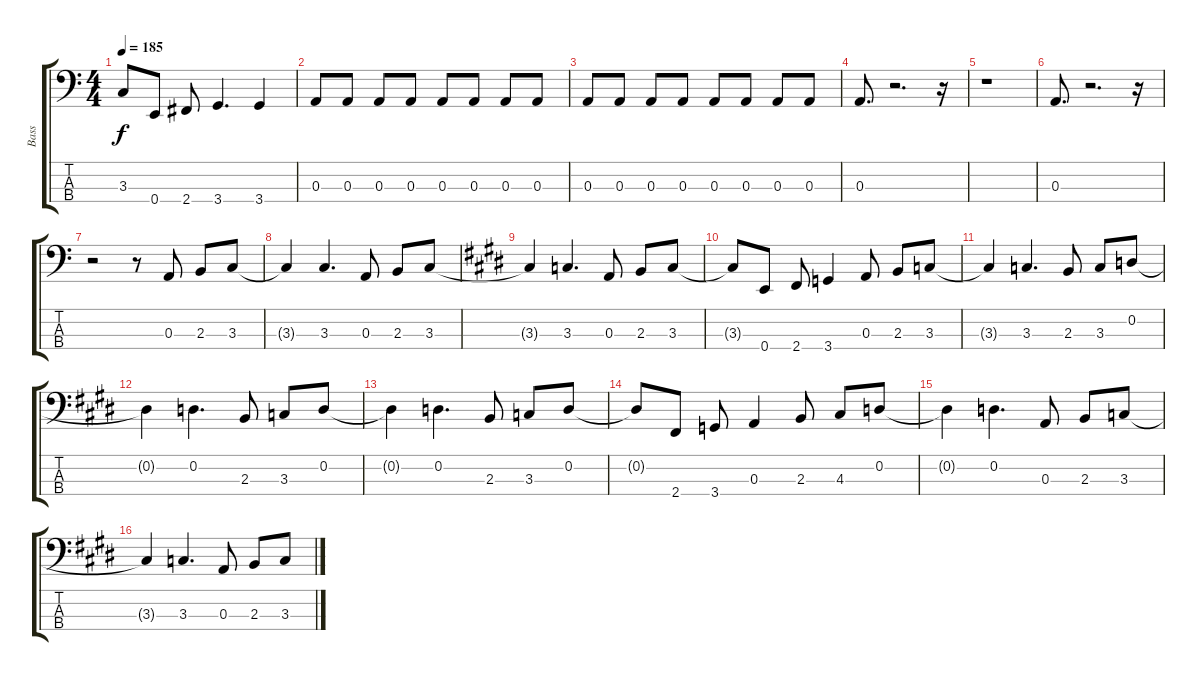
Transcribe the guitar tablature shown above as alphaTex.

\track ("Bass" "Bass") {instrument electricbassfinger}
\staff {score tabs}
\tuning (G2 D2 A1 E1) {hide}
\ts (4 4)
\tempo 185
\clef f4
\ks c
3.3{t}.8{dy f} 0.4.8 2.4.8 3.4.4{d} 3.4.4 |
0.3.8 0.3.8 0.3.8 0.3.8 0.3.8 0.3.8 0.3.8 0.3.8 |
0.3.8 0.3.8 0.3.8 0.3.8 0.3.8 0.3.8 0.3.8 0.3.8 |
0.3.8{d} r.2{d} r.16 |
r.1 |
0.3.8{d} r.2{d} r.16 |
r.2 r.8 0.3.8 2.3.8 3.3.8 |
3.3{t}.4 3.3.4{d} 0.3.8 2.3.8 3.3.8 |
\ks c#minor
3.3{t}.4 3.3.4{d} 0.3.8 2.3.8 3.3.8 |
\ks e
3.3{t}.8 0.4.8 2.4.8 3.4.4 0.3.8 2.3.8 3.3.8 |
\ks c#minor
3.3{t}.4 3.3.4{d} 2.3.8 3.3.8 0.2.8 |
\ks e
0.2{t}.4 0.2.4{d} 2.3.8 3.3.8 0.2.8 |
\ks c#minor
0.2{t}.4 0.2.4{d} 2.3.8 3.3.8 0.2.8 |
\ks e
0.2{t}.8 2.4.8 3.4.8 0.3.4 2.3.8 4.3.8 0.2.8 |
\ks c#minor
0.2{t}.4 0.2.4{d} 0.3.8 2.3.8 3.3.8 |
3.3{t}.4 3.3.4{d} 0.3.8 2.3.8 3.3.8
